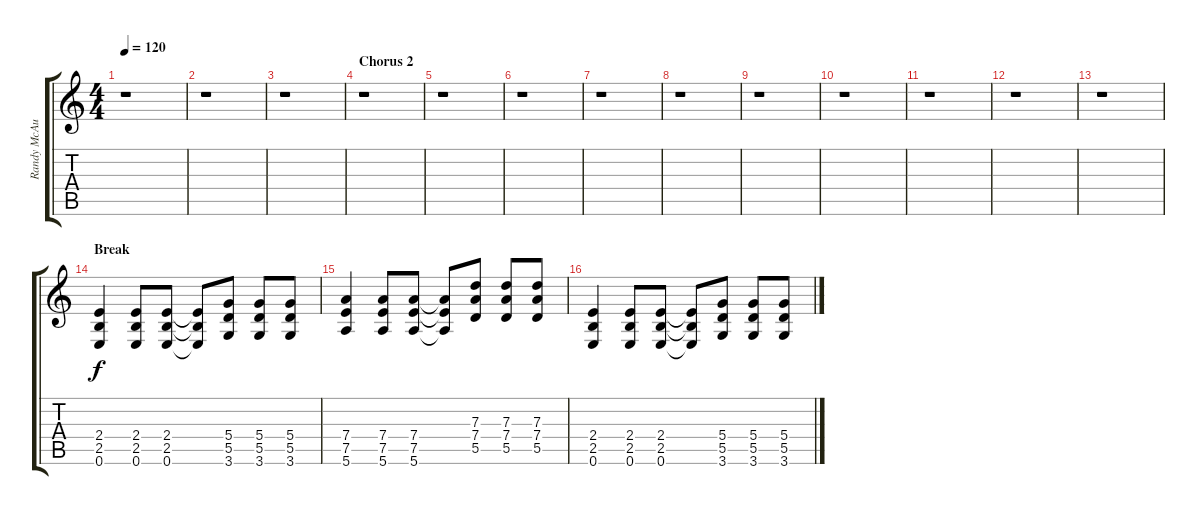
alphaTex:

\track ("Randy McAuliffe " "Randy McAu") {instrument electricguitarclean}
\staff {score tabs}
\tuning (E4 B3 G3 D3 A2 E2) {hide}
\ts (4 4)
\tempo 120
\clef g2
\ks c
r.1{dy f} |
r.1 |
r.1 |
\section ("" "Chorus 2")
r.1 |
r.1 |
r.1 |
r.1 |
r.1 |
r.1 |
r.1 |
r.1 |
r.1 |
r.1 |
\section ("" "Break")
(2.4 2.5 0.6).4{volume 14} (2.4 2.5 0.6).8 (2.4 2.5 0.6).8 (2.4{t} 2.5{t} 0.6{t}).8 (5.4 5.5 3.6).8 (5.4 5.5 3.6).8 (5.4 5.5 3.6).8 |
(7.4 7.5 5.6).4 (7.4 7.5 5.6).8 (7.4 7.5 5.6).8 (7.4{t} 7.5{t} 5.6{t}).8 (7.3 7.4 5.5).8 (7.3 7.4 5.5).8 (7.3 7.4 5.5).8 |
(2.4 2.5 0.6).4 (2.4 2.5 0.6).8 (2.4 2.5 0.6).8 (2.4{t} 2.5{t} 0.6{t}).8 (5.4 5.5 3.6).8 (5.4 5.5 3.6).8 (5.4 5.5 3.6).8
